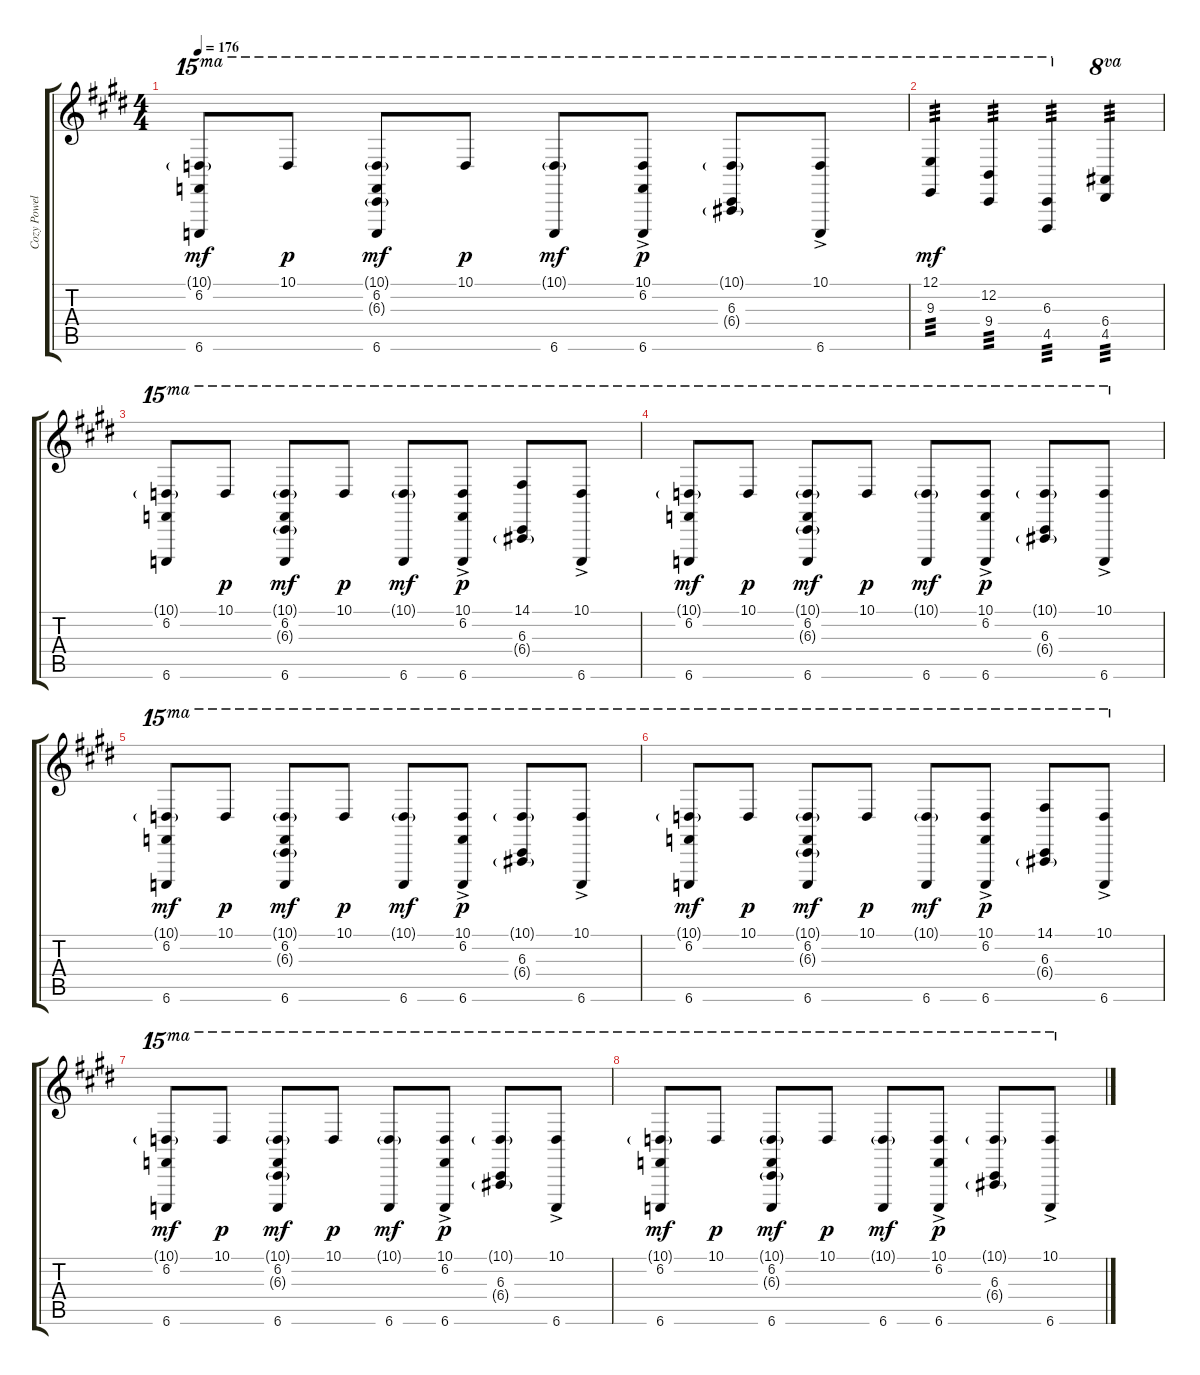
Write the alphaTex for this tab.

\track ("Cozy Powell Drum Kit" "Cozy Powel") {instrument melodictom}
\staff {score tabs}
\tuning (E4 B3 G3 E3 B2 Gb2) {hide}
\ts (4 4)
\tempo 176
\clef g2
\ks e
(10.1{g} 6.2 6.6).8{ot 15ma dy mf} 10.1.8{ot 15ma dy p} (10.1{g} 6.2 6.3{g} 6.6).8{ot 15ma dy mf} 10.1.8{ot 15ma dy p} (10.1{g} 6.6).8{ot 15ma dy mf} (10.1 6.2{ac} 6.6{ac}).8{ot 15ma dy p} (10.1{g} 6.3 6.4{g}).8{ot 15ma} (10.1 6.6{ac}).8{ot 15ma} |
(12.1 9.3).4{ot 15ma tp 3 dy mf} (12.2 9.4).4{ot 15ma tp 3} (6.3 4.5).4{ot 15ma tp 3} (6.4 4.5).4{ot 8va tp 3} |
(10.1{g} 6.2 6.6).8{ot 15ma} 10.1.8{ot 15ma dy p} (10.1{g} 6.2 6.3{g} 6.6).8{ot 15ma dy mf} 10.1.8{ot 15ma dy p} (10.1{g} 6.6).8{ot 15ma dy mf} (10.1 6.2{ac} 6.6{ac}).8{ot 15ma dy p} (14.1 6.3 6.4{g}).8{ot 15ma} (10.1 6.6{ac}).8{ot 15ma} |
(10.1{g} 6.2 6.6).8{ot 15ma dy mf} 10.1.8{ot 15ma dy p} (10.1{g} 6.2 6.3{g} 6.6).8{ot 15ma dy mf} 10.1.8{ot 15ma dy p} (10.1{g} 6.6).8{ot 15ma dy mf} (10.1 6.2{ac} 6.6{ac}).8{ot 15ma dy p} (10.1{g} 6.3 6.4{g}).8{ot 15ma} (10.1 6.6{ac}).8{ot 15ma} |
(10.1{g} 6.2 6.6).8{ot 15ma dy mf} 10.1.8{ot 15ma dy p} (10.1{g} 6.2 6.3{g} 6.6).8{ot 15ma dy mf} 10.1.8{ot 15ma dy p} (10.1{g} 6.6).8{ot 15ma dy mf} (10.1 6.2{ac} 6.6{ac}).8{ot 15ma dy p} (10.1{g} 6.3 6.4{g}).8{ot 15ma} (10.1 6.6{ac}).8{ot 15ma} |
(10.1{g} 6.2 6.6).8{ot 15ma dy mf} 10.1.8{ot 15ma dy p} (10.1{g} 6.2 6.3{g} 6.6).8{ot 15ma dy mf} 10.1.8{ot 15ma dy p} (10.1{g} 6.6).8{ot 15ma dy mf} (10.1 6.2{ac} 6.6{ac}).8{ot 15ma dy p} (14.1 6.3 6.4{g}).8{ot 15ma} (10.1 6.6{ac}).8{ot 15ma} |
(10.1{g} 6.2 6.6).8{ot 15ma dy mf} 10.1.8{ot 15ma dy p} (10.1{g} 6.2 6.3{g} 6.6).8{ot 15ma dy mf} 10.1.8{ot 15ma dy p} (10.1{g} 6.6).8{ot 15ma dy mf} (10.1 6.2{ac} 6.6{ac}).8{ot 15ma dy p} (10.1{g} 6.3 6.4{g}).8{ot 15ma} (10.1 6.6{ac}).8{ot 15ma} |
(10.1{g} 6.2 6.6).8{ot 15ma dy mf} 10.1.8{ot 15ma dy p} (10.1{g} 6.2 6.3{g} 6.6).8{ot 15ma dy mf} 10.1.8{ot 15ma dy p} (10.1{g} 6.6).8{ot 15ma dy mf} (10.1 6.2{ac} 6.6{ac}).8{ot 15ma dy p} (10.1{g} 6.3 6.4{g}).8{ot 15ma} (10.1 6.6{ac}).8{ot 15ma}
